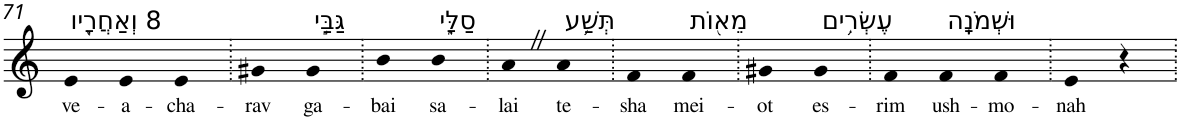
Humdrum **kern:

**kern	**text
*part1	*part1
*staff1	*staff1
*I"Piano	*
*I'Pno	*
!!LO:PB:g=z
*clefG2	*
*k[]	*
=71	=71
!LO:TX:a:t=8 וְאַחֲרָ֖יו	!
!	!LO:LY:b
4e	ve-
!	!LO:LY:b
4e	-a-
!	!LO:LY:b
4e	-cha-
=72.	=72.
!	!LO:LY:b
4g#X	-rav
!LO:TX:a:t=גַּבַּ֣י	!
!	!LO:LY:b
4g#	ga-
=73.	=73.
!	!LO:LY:b
4b	-bai
!LO:TX:a:t=סַלָּ֑י	!
!	!LO:LY:b
4b	sa-
=74.	=74.
!	!LO:LY:b
4aZ	-lai
!LO:TX:a:t=תְּשַׁ֥ע	!
!	!LO:LY:b
4a	te-
=75.	=75.
!	!LO:LY:b
4f	-sha
!LO:TX:a:t=מֵא֖וֹת	!
!	!LO:LY:b
4f	mei-
=76.	=76.
!	!LO:LY:b
4g#X	-ot
!LO:TX:a:t=עֶשְׂרִ֥ים	!
!	!LO:LY:b
4g#	es-
=77.	=77.
!	!LO:LY:b
4f	-rim
!LO:TX:a:t=וּשְׁמֹנָֽה	!
!	!LO:LY:b
4f	ush-
!	!LO:LY:b
4f	-mo-
=78.	=78.
!	!LO:LY:b
4e	-nah
4r	.
=.	=.
*-	*-
